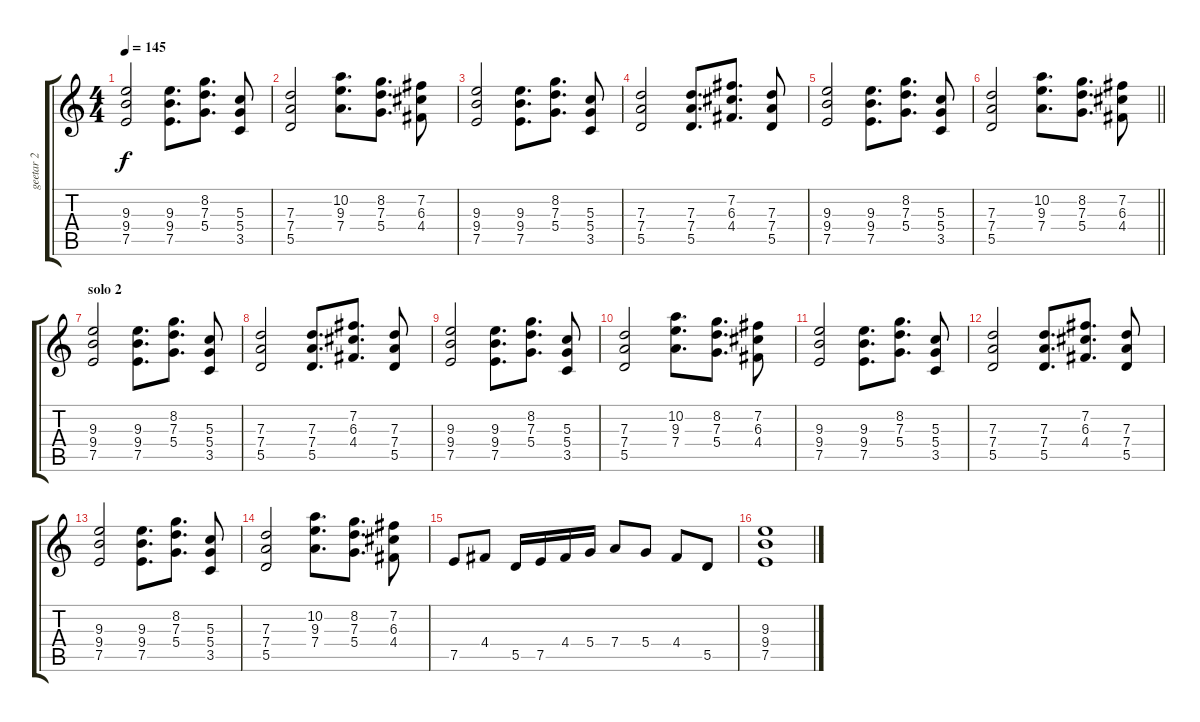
\track ("geetar 2" "geetar 2") {instrument distortionguitar}
\staff {score tabs}
\tuning (E4 B3 G3 D3 A2 E2) {hide}
\ts (4 4)
\tempo 145
\clef g2
\ks c
(9.3 9.4 7.5).2{dy f} (9.3 9.4 7.5).8{d} (8.2 7.3 5.4).8{d} (5.3 5.4 3.5).8 |
(7.3 7.4 5.5).2 (10.2 9.3 7.4).8{d} (8.2 7.3 5.4).8{d} (7.2 6.3 4.4).8 |
(9.3 9.4 7.5).2 (9.3 9.4 7.5).8{d} (8.2 7.3 5.4).8{d} (5.3 5.4 3.5).8 |
(7.3 7.4 5.5).2 (7.3 7.4 5.5).8{d} (7.2 6.3 4.4).8{d} (7.3 7.4 5.5).8 |
(9.3 9.4 7.5).2 (9.3 9.4 7.5).8{d} (8.2 7.3 5.4).8{d} (5.3 5.4 3.5).8 |
\barLineRight lightlight
(7.3 7.4 5.5).2 (10.2 9.3 7.4).8{d} (8.2 7.3 5.4).8{d} (7.2 6.3 4.4).8 |
\section ("" "solo 2")
(9.3 9.4 7.5).2 (9.3 9.4 7.5).8{d} (8.2 7.3 5.4).8{d} (5.3 5.4 3.5).8 |
(7.3 7.4 5.5).2 (7.3 7.4 5.5).8{d} (7.2 6.3 4.4).8{d} (7.3 7.4 5.5).8 |
(9.3 9.4 7.5).2 (9.3 9.4 7.5).8{d} (8.2 7.3 5.4).8{d} (5.3 5.4 3.5).8 |
(7.3 7.4 5.5).2 (10.2 9.3 7.4).8{d} (8.2 7.3 5.4).8{d} (7.2 6.3 4.4).8 |
(9.3 9.4 7.5).2 (9.3 9.4 7.5).8{d} (8.2 7.3 5.4).8{d} (5.3 5.4 3.5).8 |
(7.3 7.4 5.5).2 (7.3 7.4 5.5).8{d} (7.2 6.3 4.4).8{d} (7.3 7.4 5.5).8 |
(9.3 9.4 7.5).2 (9.3 9.4 7.5).8{d} (8.2 7.3 5.4).8{d} (5.3 5.4 3.5).8 |
(7.3 7.4 5.5).2 (10.2 9.3 7.4).8{d} (8.2 7.3 5.4).8{d} (7.2 6.3 4.4).8 |
7.5.8 4.4.8 5.5.16 7.5.16 4.4.16 5.4.16 7.4.8 5.4.8 4.4.8 5.5.8 |
(9.3 9.4 7.5).1
